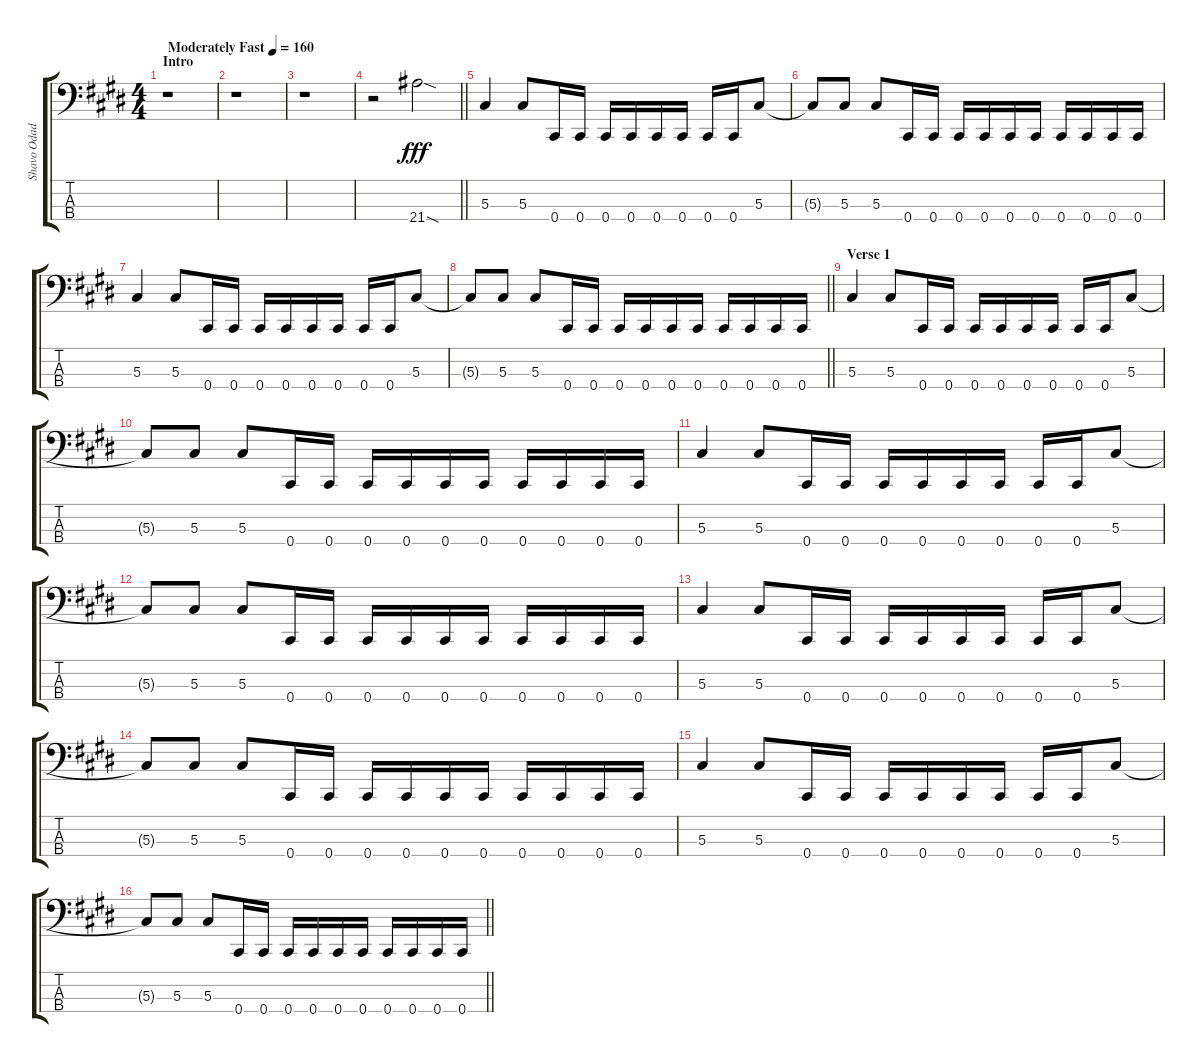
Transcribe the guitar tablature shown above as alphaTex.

\track ("Shavo Odadjian [Bass Guitar]" "Shavo Odad") {instrument electricbassfinger}
\staff {score tabs}
\tuning (Gb2 Db2 Ab1 Db1) {hide}
\ts (4 4)
\section ("" "Intro")
\tempo (160 "Moderately Fast")
\clef f4
\ks c#minor
r.1{dy fff instrument electricbassfinger} |
r.1 |
r.1 |
\barLineRight lightlight
r.2 21.4{sod}.2 |
5.3.4 5.3.8 0.4.16 0.4.16 0.4.16 0.4.16 0.4.16 0.4.16 0.4.16 0.4.16 5.3.8 |
5.3{t}.8 5.3.8 5.3.8 0.4.16 0.4.16 0.4.16 0.4.16 0.4.16 0.4.16 0.4.16 0.4.16 0.4.16 0.4.16 |
5.3.4 5.3.8 0.4.16 0.4.16 0.4.16 0.4.16 0.4.16 0.4.16 0.4.16 0.4.16 5.3.8 |
\barLineRight lightlight
5.3{t}.8 5.3.8 5.3.8 0.4.16 0.4.16 0.4.16 0.4.16 0.4.16 0.4.16 0.4.16 0.4.16 0.4.16 0.4.16 |
\section ("" "Verse 1")
5.3.4 5.3.8 0.4.16 0.4.16 0.4.16 0.4.16 0.4.16 0.4.16 0.4.16 0.4.16 5.3.8 |
5.3{t}.8 5.3.8 5.3.8 0.4.16 0.4.16 0.4.16 0.4.16 0.4.16 0.4.16 0.4.16 0.4.16 0.4.16 0.4.16 |
5.3.4 5.3.8 0.4.16 0.4.16 0.4.16 0.4.16 0.4.16 0.4.16 0.4.16 0.4.16 5.3.8 |
5.3{t}.8 5.3.8 5.3.8 0.4.16 0.4.16 0.4.16 0.4.16 0.4.16 0.4.16 0.4.16 0.4.16 0.4.16 0.4.16 |
5.3.4 5.3.8 0.4.16 0.4.16 0.4.16 0.4.16 0.4.16 0.4.16 0.4.16 0.4.16 5.3.8 |
5.3{t}.8 5.3.8 5.3.8 0.4.16 0.4.16 0.4.16 0.4.16 0.4.16 0.4.16 0.4.16 0.4.16 0.4.16 0.4.16 |
5.3.4 5.3.8 0.4.16 0.4.16 0.4.16 0.4.16 0.4.16 0.4.16 0.4.16 0.4.16 5.3.8 |
\barLineRight lightlight
5.3{t}.8 5.3.8 5.3.8 0.4.16 0.4.16 0.4.16 0.4.16 0.4.16 0.4.16 0.4.16 0.4.16 0.4.16 0.4.16
